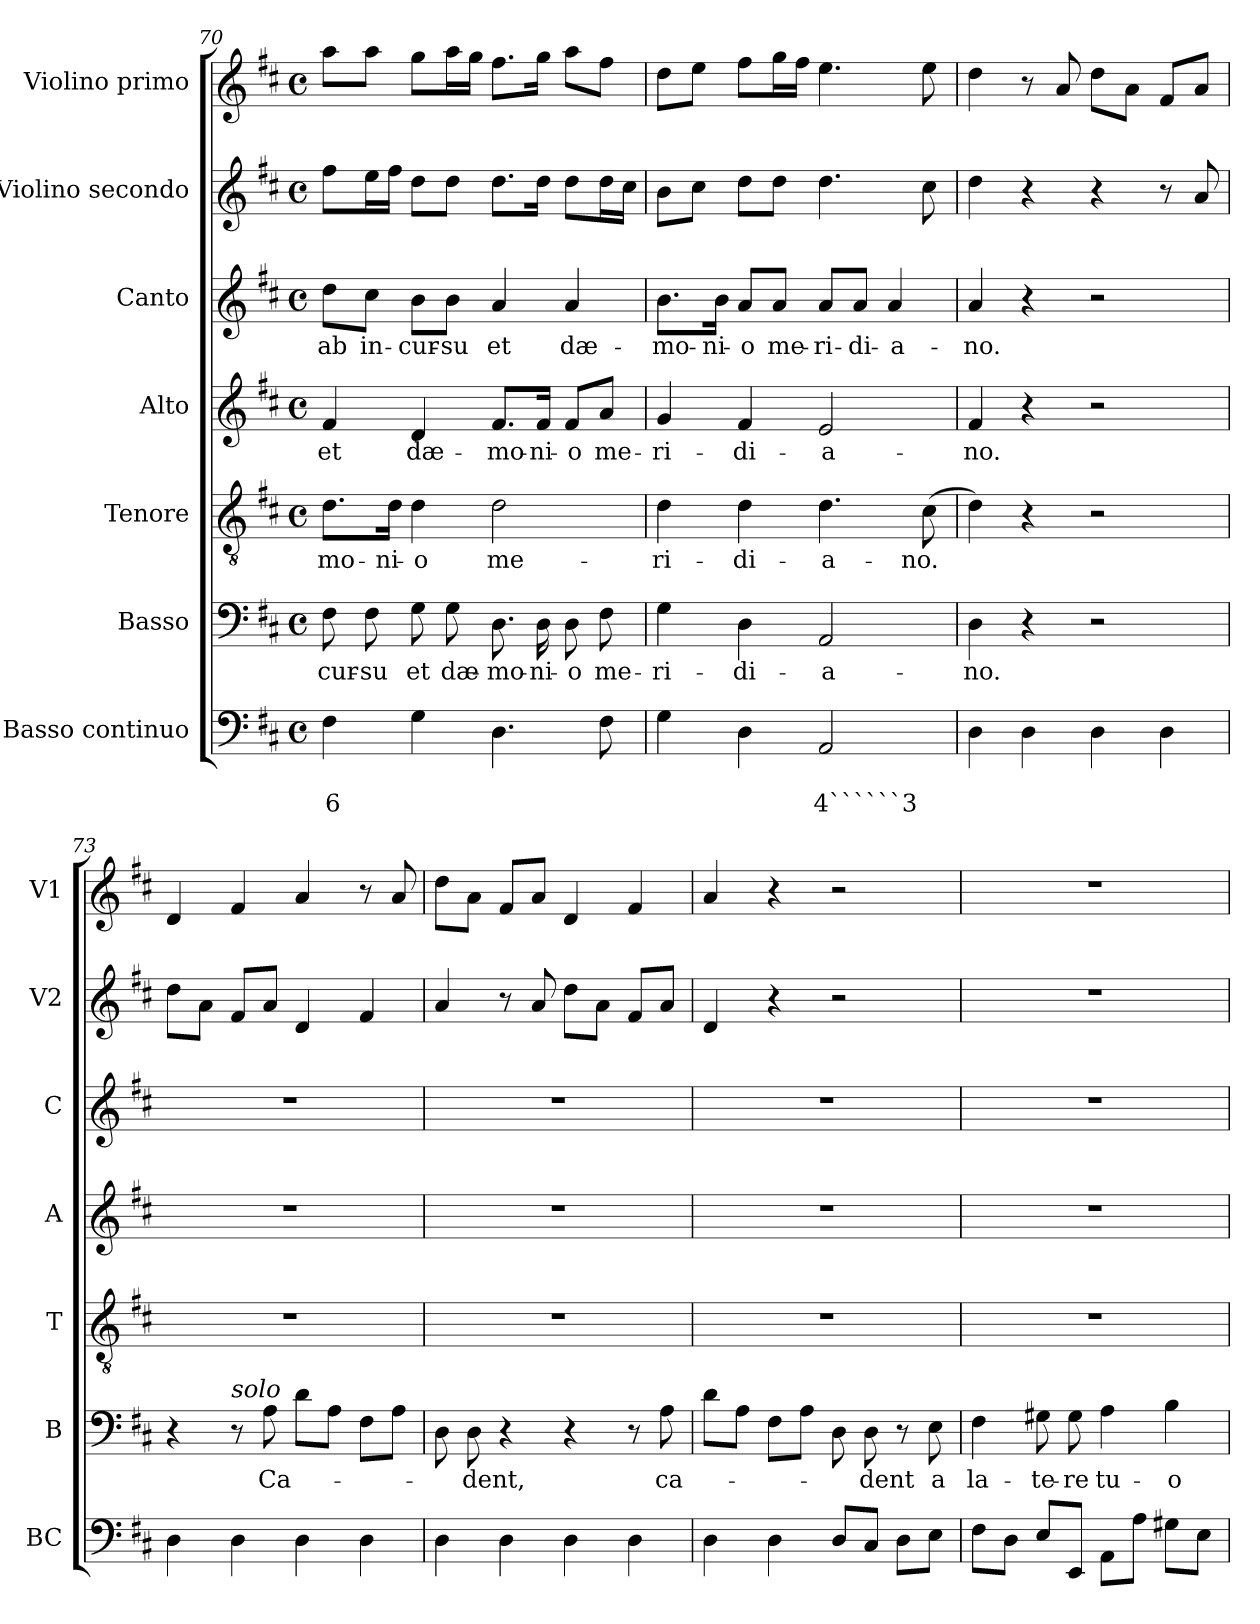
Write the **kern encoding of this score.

**kern	**text	**text	**kern	**text	**kern	**text	**kern	**text	**kern	**text	**kern	**kern
*part7	*part7	*part7	*part6	*part6	*part5	*part5	*part4	*part4	*part3	*part3	*part2	*part1
*staff7	*staff7	*staff7	*staff6	*staff6	*staff5	*staff5	*staff4	*staff4	*staff3	*staff3	*staff2	*staff1
*I"Basso continuo	*	*	*I"Basso	*	*I"Tenore	*	*I"Alto	*	*I"Canto	*	*I"Violino secondo	*I"Violino primo
*I'BC	*	*	*I'B	*	*I'T	*	*I'A	*	*I'C	*	*I'V2	*I'V1
*clefF4	*	*	*clefF4	*	*clefGv2	*	*clefG2	*	*clefG2	*	*clefG2	*clefG2
*k[f#c#]	*	*	*k[f#c#]	*	*k[f#c#]	*	*k[f#c#]	*	*k[f#c#]	*	*k[f#c#]	*k[f#c#]
*D:	*	*	*D:	*	*D:	*	*D:	*	*D:	*	*D:	*D:
*M4/4	*	*	*M4/4	*	*M4/4	*	*M4/4	*	*M4/4	*	*M4/4	*M4/4
*met(c)	*	*	*met(c)	*	*met(c)	*	*met(c)	*	*met(c)	*	*met(c)	*met(c)
=70	=70	=70	=70	=70	=70	=70	=70	=70	=70	=70	=70	=70
!	!	!LO:LY:b	!	!LO:LY:b	!	!LO:LY:b	!	!LO:LY:b	!	!LO:LY:b	!	!
4F#\	.	6	8F#\	-cur-	8.d\L	-mo-	4f#/	et	8dd\L	ab	8ff#\L	8aa\L
!	!	!	!	!LO:LY:b	!	!	!	!	!	!LO:LY:b	!	!
.	.	.	8F#\	-su	.	.	.	.	8cc#\J	in-	16ee\L	8aa\J
!	!	!	!	!	!	!LO:LY:b	!	!	!	!	!	!
.	.	.	.	.	16d\Jk	-ni-	.	.	.	.	16ff#\JJ	.
!	!	!	!	!LO:LY:b	!	!LO:LY:b	!	!LO:LY:b	!	!LO:LY:b	!	!
4G\	.	.	8G\	et	4d\	-o	4d/	dæ-	8b\L	-cur-	8dd\L	8gg\L
!	!	!	!	!LO:LY:b	!	!	!	!	!	!LO:LY:b	!	!
.	.	.	8G\	dæ-	.	.	.	.	8b\J	-su	8dd\J	16aa\L
.	.	.	.	.	.	.	.	.	.	.	.	16gg\JJ
!	!	!	!	!LO:LY:b	!	!LO:LY:b	!	!LO:LY:b	!	!LO:LY:b	!	!
4.D\	.	.	8.D\	-mo-	2d\	me-	8.f#/L	-mo-	4a/	et	8.dd\L	8.ff#\L
!	!	!	!	!LO:LY:b	!	!	!	!LO:LY:b	!	!	!	!
.	.	.	16D\	-ni-	.	.	16f#/Jk	-ni-	.	.	16dd\Jk	16gg\Jk
!	!	!	!	!LO:LY:b	!	!	!	!LO:LY:b	!	!LO:LY:b	!	!
.	.	.	8D\	-o	.	.	8f#/L	-o	4a/	dæ-	8dd\L	8aa\L
!	!	!	!	!LO:LY:b	!	!	!	!LO:LY:b	!	!	!	!
8F#\	.	.	8F#\	me-	.	.	8a/J	me-	.	.	16dd\L	8ff#\J
.	.	.	.	.	.	.	.	.	.	.	16cc#\JJ	.
=71	=71	=71	=71	=71	=71	=71	=71	=71	=71	=71	=71	=71
!	!	!	!	!LO:LY:b	!	!LO:LY:b	!	!LO:LY:b	!	!LO:LY:b	!	!
4G\	.	.	4G\	-ri-	4d\	-ri-	4g/	-ri-	8.b\L	-mo-	8b\L	8dd\L
.	.	.	.	.	.	.	.	.	.	.	8cc#\J	8ee\J
!	!	!	!	!	!	!	!	!	!	!LO:LY:b	!	!
.	.	.	.	.	.	.	.	.	16b\Jk	-ni-	.	.
!	!	!	!	!LO:LY:b	!	!LO:LY:b	!	!LO:LY:b	!	!LO:LY:b	!	!
4D\	.	.	4D\	-di-	4d\	-di-	4f#/	-di-	8a/L	-o	8dd\L	8ff#\L
!	!	!	!	!	!	!	!	!	!	!LO:LY:b	!	!
.	.	.	.	.	.	.	.	.	8a/J	me-	8dd\J	16gg\L
.	.	.	.	.	.	.	.	.	.	.	.	16ff#\JJ
!	!	!LO:LY:b	!	!LO:LY:b	!	!LO:LY:b	!	!LO:LY:b	!	!LO:LY:b	!	!
2AA/	.	4``````3	2AA/	-a-	4.d\	-a-	2e/	-a-	8a/L	-ri-	4.dd\	4.ee\
!	!	!	!	!	!	!	!	!	!	!LO:LY:b	!	!
.	.	.	.	.	.	.	.	.	8a/J	-di-	.	.
!	!	!	!	!	!	!	!	!	!	!LO:LY:b	!	!
.	.	.	.	.	.	.	.	.	4a/	-a-	.	.
!	!	!	!	!	!	!LO:LY:b	!	!	!	!	!	!
.	.	.	.	.	(>8c#\	-no.	.	.	.	.	8cc#\	8ee\
=72	=72	=72	=72	=72	=72	=72	=72	=72	=72	=72	=72	=72
!	!	!	!	!LO:LY:b	!	!	!	!LO:LY:b	!	!LO:LY:b	!	!
4D\	.	.	4D\	-no.	4d\)	.	4f#/	-no.	4a/	-no.	4dd\	4dd\
4D\	.	.	4r	.	4r	.	4r	.	4r	.	4r	8r
.	.	.	.	.	.	.	.	.	.	.	.	8a/
4D\	.	.	2r	.	2r	.	2r	.	2r	.	4r	8dd\L
.	.	.	.	.	.	.	.	.	.	.	.	8a\J
4D\	.	.	.	.	.	.	.	.	.	.	8r	8f#/L
.	.	.	.	.	.	.	.	.	.	.	8a/	8a/J
!!LO:PB:g=z
=73	=73	=73	=73	=73	=73	=73	=73	=73	=73	=73	=73	=73
4D\	.	.	4r	.	1r	.	1r	.	1r	.	8dd\L	4d/
.	.	.	.	.	.	.	.	.	.	.	8a\J	.
!	!	!	!LO:TX:a:i:t=solo	!	!	!	!	!	!	!	!	!
4D\	.	.	8r	.	.	.	.	.	.	.	8f#/L	4f#/
!	!	!	!	!LO:LY:b	!	!	!	!	!	!	!	!
.	.	.	8A\	Ca-	.	.	.	.	.	.	8a/J	.
4D\	.	.	8d\L	.	.	.	.	.	.	.	4d/	4a/
.	.	.	8A\J	.	.	.	.	.	.	.	.	.
4D\	.	.	8F#\L	.	.	.	.	.	.	.	4f#/	8r
.	.	.	8A\J	.	.	.	.	.	.	.	.	8a/
=74	=74	=74	=74	=74	=74	=74	=74	=74	=74	=74	=74	=74
4D\	.	.	8D\	.	1r	.	1r	.	1r	.	4a/	8dd\L
!	!	!	!	!LO:LY:b	!	!	!	!	!	!	!	!
.	.	.	8D\	-dent,	.	.	.	.	.	.	.	8a\J
4D\	.	.	4r	.	.	.	.	.	.	.	8r	8f#/L
.	.	.	.	.	.	.	.	.	.	.	8a/	8a/J
4D\	.	.	4r	.	.	.	.	.	.	.	8dd\L	4d/
.	.	.	.	.	.	.	.	.	.	.	8a\J	.
4D\	.	.	8r	.	.	.	.	.	.	.	8f#/L	4f#/
!	!	!	!	!LO:LY:b	!	!	!	!	!	!	!	!
.	.	.	8A\	ca-	.	.	.	.	.	.	8a/J	.
=75	=75	=75	=75	=75	=75	=75	=75	=75	=75	=75	=75	=75
4D\	.	.	8d\L	.	1r	.	1r	.	1r	.	4d/	4a/
.	.	.	8A\J	.	.	.	.	.	.	.	.	.
4D\	.	.	8F#\L	.	.	.	.	.	.	.	4r	4r
.	.	.	8A\J	.	.	.	.	.	.	.	.	.
8D/L	.	.	8D\	.	.	.	.	.	.	.	2r	2r
!	!	!	!	!LO:LY:b	!	!	!	!	!	!	!	!
8C#/J	.	.	8D\	-dent	.	.	.	.	.	.	.	.
8D\L	.	.	8r	.	.	.	.	.	.	.	.	.
!	!	!	!	!LO:LY:b	!	!	!	!	!	!	!	!
8E\J	.	.	8E\	a	.	.	.	.	.	.	.	.
=76	=76	=76	=76	=76	=76	=76	=76	=76	=76	=76	=76	=76
!	!	!	!	!LO:LY:b	!	!	!	!	!	!	!	!
8F#\L	.	.	4F#\	la-	1r	.	1r	.	1r	.	1r	1r
8D\J	.	.	.	.	.	.	.	.	.	.	.	.
!	!	!	!	!LO:LY:b	!	!	!	!	!	!	!	!
8E/L	.	.	8G#X\	-te-	.	.	.	.	.	.	.	.
!	!	!	!	!LO:LY:b	!	!	!	!	!	!	!	!
8EE/J	.	.	8G#\	-re	.	.	.	.	.	.	.	.
!	!	!	!	!LO:LY:b	!	!	!	!	!	!	!	!
8AA\L	.	.	4A\	tu-	.	.	.	.	.	.	.	.
8A\J	.	.	.	.	.	.	.	.	.	.	.	.
!	!	!	!	!LO:LY:b	!	!	!	!	!	!	!	!
8G#X\L	.	.	4B\	-o	.	.	.	.	.	.	.	.
8E\J	.	.	.	.	.	.	.	.	.	.	.	.
=	=	=	=	=	=	=	=	=	=	=	=	=
*-	*-	*-	*-	*-	*-	*-	*-	*-	*-	*-	*-	*-
